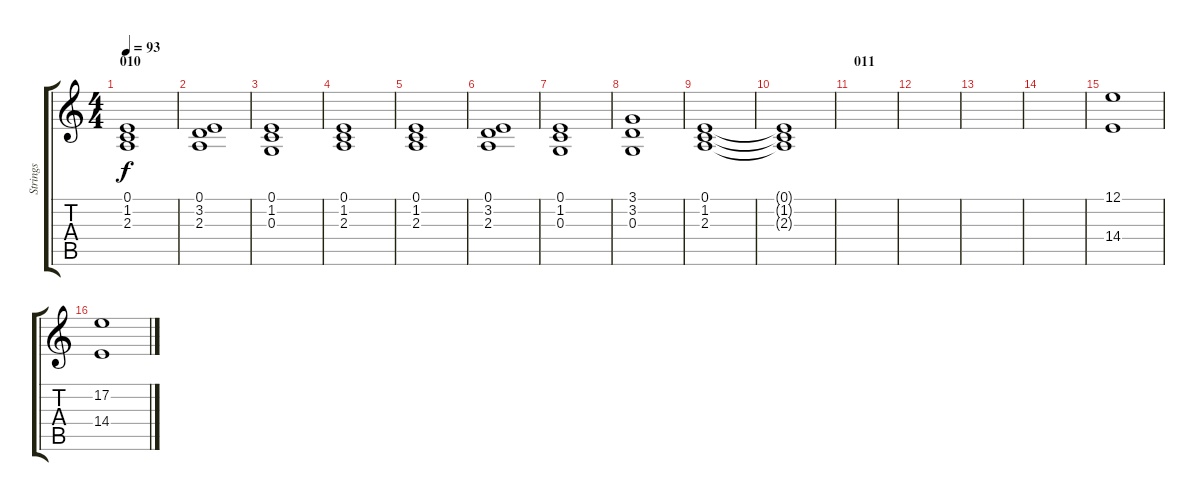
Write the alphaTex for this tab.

\track ("Strings" "Strings") {instrument stringensemble1}
\staff {score tabs}
\tuning (E4 B3 G3 D3 A2 E2) {hide}
\ts (4 4)
\section ("" "010")
\tempo 93
\clef g2
\ks c
(0.1 1.2 2.3).1{dy f} |
(0.1 3.2 2.3).1 |
(0.1 1.2 0.3).1 |
(0.1 1.2 2.3).1 |
(0.1 1.2 2.3).1 |
(0.1 3.2 2.3).1 |
(0.1 1.2 0.3).1 |
(3.1 3.2 0.3).1 |
(0.1 1.2 2.3).1{volume 0} |
(0.1{t} 1.2{t} 2.3{t}).1 |
\section ("" "011")
|
|
|
|
(12.1 14.4).1 |
(17.2 14.4).1
